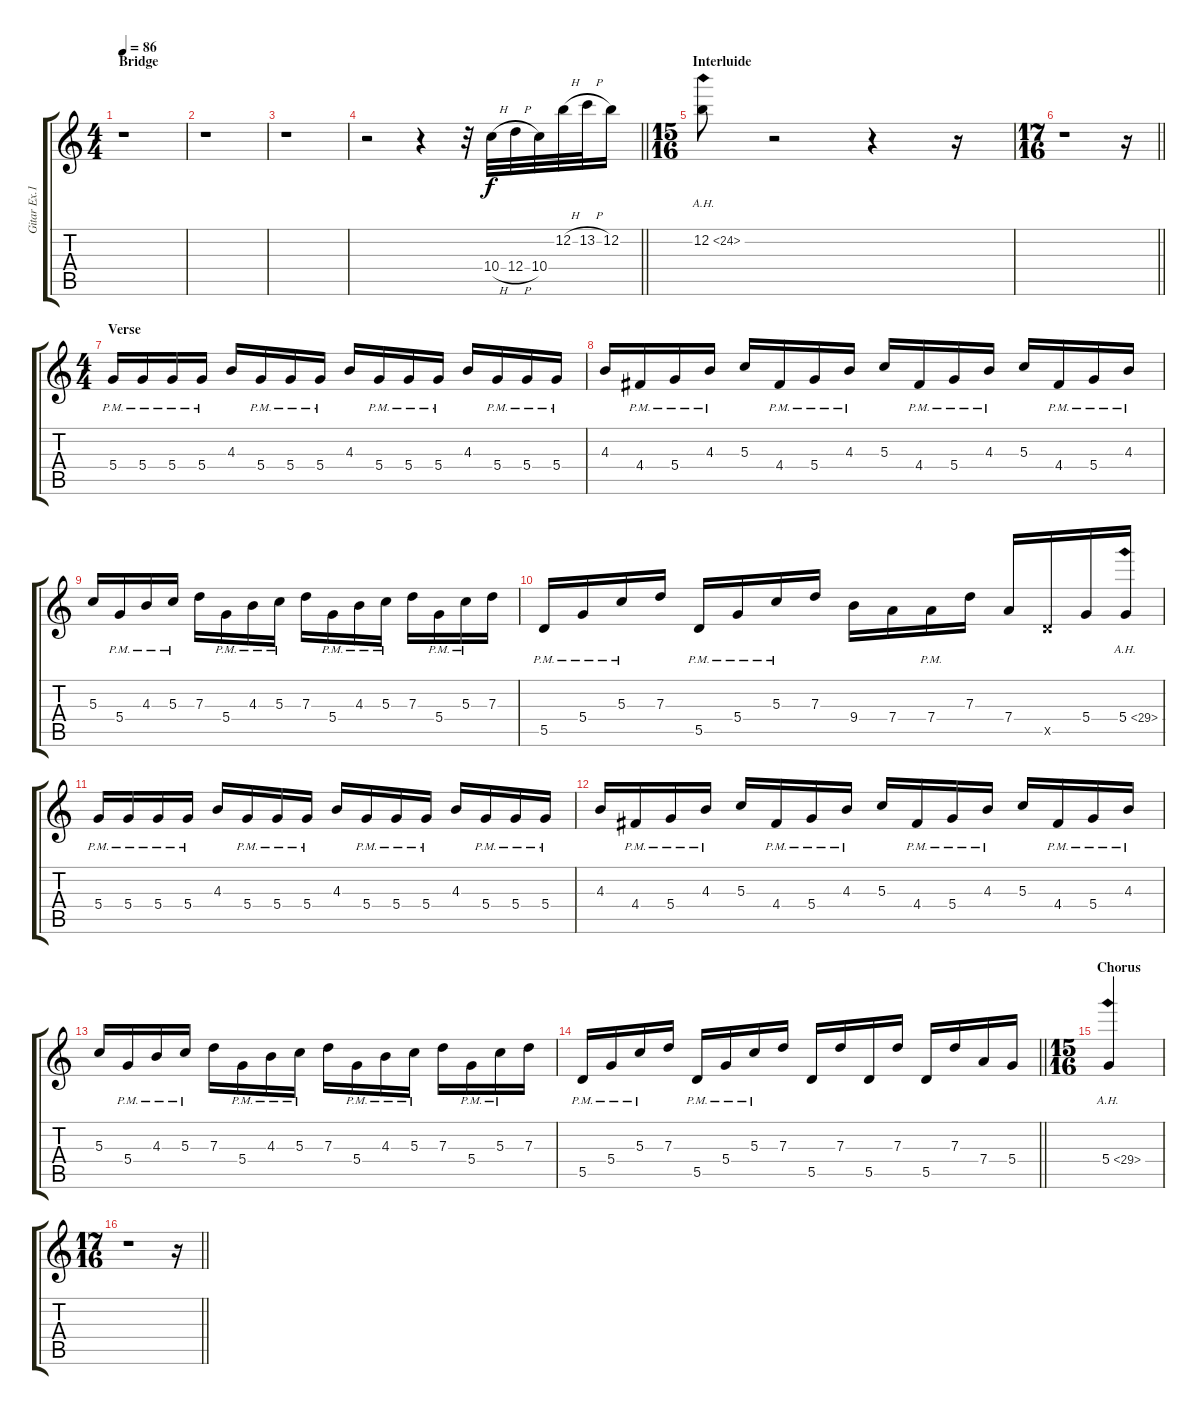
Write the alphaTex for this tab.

\track ("Gitar Ex.1" "Gitar Ex.1") {instrument overdrivenguitar}
\staff {score tabs}
\tuning (E4 B3 G3 D3 A2 E2) {hide}
\ts (4 4)
\section ("" "Bridge")
\tempo 86
\clef g2
\ks c
r.1{dy f} |
r.1 |
r.1 |
\barLineRight lightlight
r.2{volume 3} r.4 r.32 10.4{h}.32 12.4{h}.32 10.4.32 12.2{h}.32 13.2{h}.32 12.2.16 |
\ts (15 16)
\section ("" "Interluide")
12.2{ah 12}.8 r.2 r.4 r.16 |
\ts (17 16)
\barLineRight lightlight
r.1 r.16 |
\ts (4 4)
\section ("" "Verse")
5.4{pm}.16{volume 13 instrument overdrivenguitar} 5.4{pm}.16 5.4{pm}.16 5.4{pm}.16 4.3.16 5.4{pm}.16 5.4{pm}.16 5.4{pm}.16 4.3.16 5.4{pm}.16 5.4{pm}.16 5.4{pm}.16 4.3.16 5.4{pm}.16 5.4{pm}.16 5.4{pm}.16 |
4.3.16 4.4{pm}.16 5.4{pm}.16 4.3{pm}.16 5.3.16 4.4{pm}.16 5.4{pm}.16 4.3{pm}.16 5.3.16 4.4{pm}.16 5.4{pm}.16 4.3{pm}.16 5.3.16 4.4{pm}.16 5.4{pm}.16 4.3{pm}.16 |
5.3.16 5.4{pm}.16 4.3{pm}.16 5.3{pm}.16 7.3.16 5.4{pm}.16 4.3{pm}.16 5.3{pm}.16 7.3.16 5.4{pm}.16 4.3{pm}.16 5.3{pm}.16 7.3.16 5.4{pm}.16 5.3{pm}.16 7.3.16 |
5.5{pm}.16 5.4{pm}.16 5.3{pm}.16 7.3.16 5.5{pm}.16 5.4{pm}.16 5.3{pm}.16 7.3.16 9.4.16 7.4.16 7.4{pm}.16 7.3.16 7.4.16 5.5{x}.16 5.4.16 5.4{ah 24}.16 |
5.4{pm}.16 5.4{pm}.16 5.4{pm}.16 5.4{pm}.16 4.3.16 5.4{pm}.16 5.4{pm}.16 5.4{pm}.16 4.3.16 5.4{pm}.16 5.4{pm}.16 5.4{pm}.16 4.3.16 5.4{pm}.16 5.4{pm}.16 5.4{pm}.16 |
4.3.16 4.4{pm}.16 5.4{pm}.16 4.3{pm}.16 5.3.16 4.4{pm}.16 5.4{pm}.16 4.3{pm}.16 5.3.16 4.4{pm}.16 5.4{pm}.16 4.3{pm}.16 5.3.16 4.4{pm}.16 5.4{pm}.16 4.3{pm}.16 |
5.3.16 5.4{pm}.16 4.3{pm}.16 5.3{pm}.16 7.3.16 5.4{pm}.16 4.3{pm}.16 5.3{pm}.16 7.3.16 5.4{pm}.16 4.3{pm}.16 5.3{pm}.16 7.3.16 5.4{pm}.16 5.3{pm}.16 7.3.16 |
\barLineRight lightlight
5.5{pm}.16 5.4{pm}.16 5.3{pm}.16 7.3.16 5.5{pm}.16 5.4{pm}.16 5.3{pm}.16 7.3.16 5.5.16 7.3.16 5.5.16 7.3.16 5.5.16 7.3.16 7.4.16 5.4.16 |
\ts (15 16)
\section ("" "Chorus")
5.4{ah 24}.4 |
\ts (17 16)
\barLineRight lightlight
r.1 r.16
